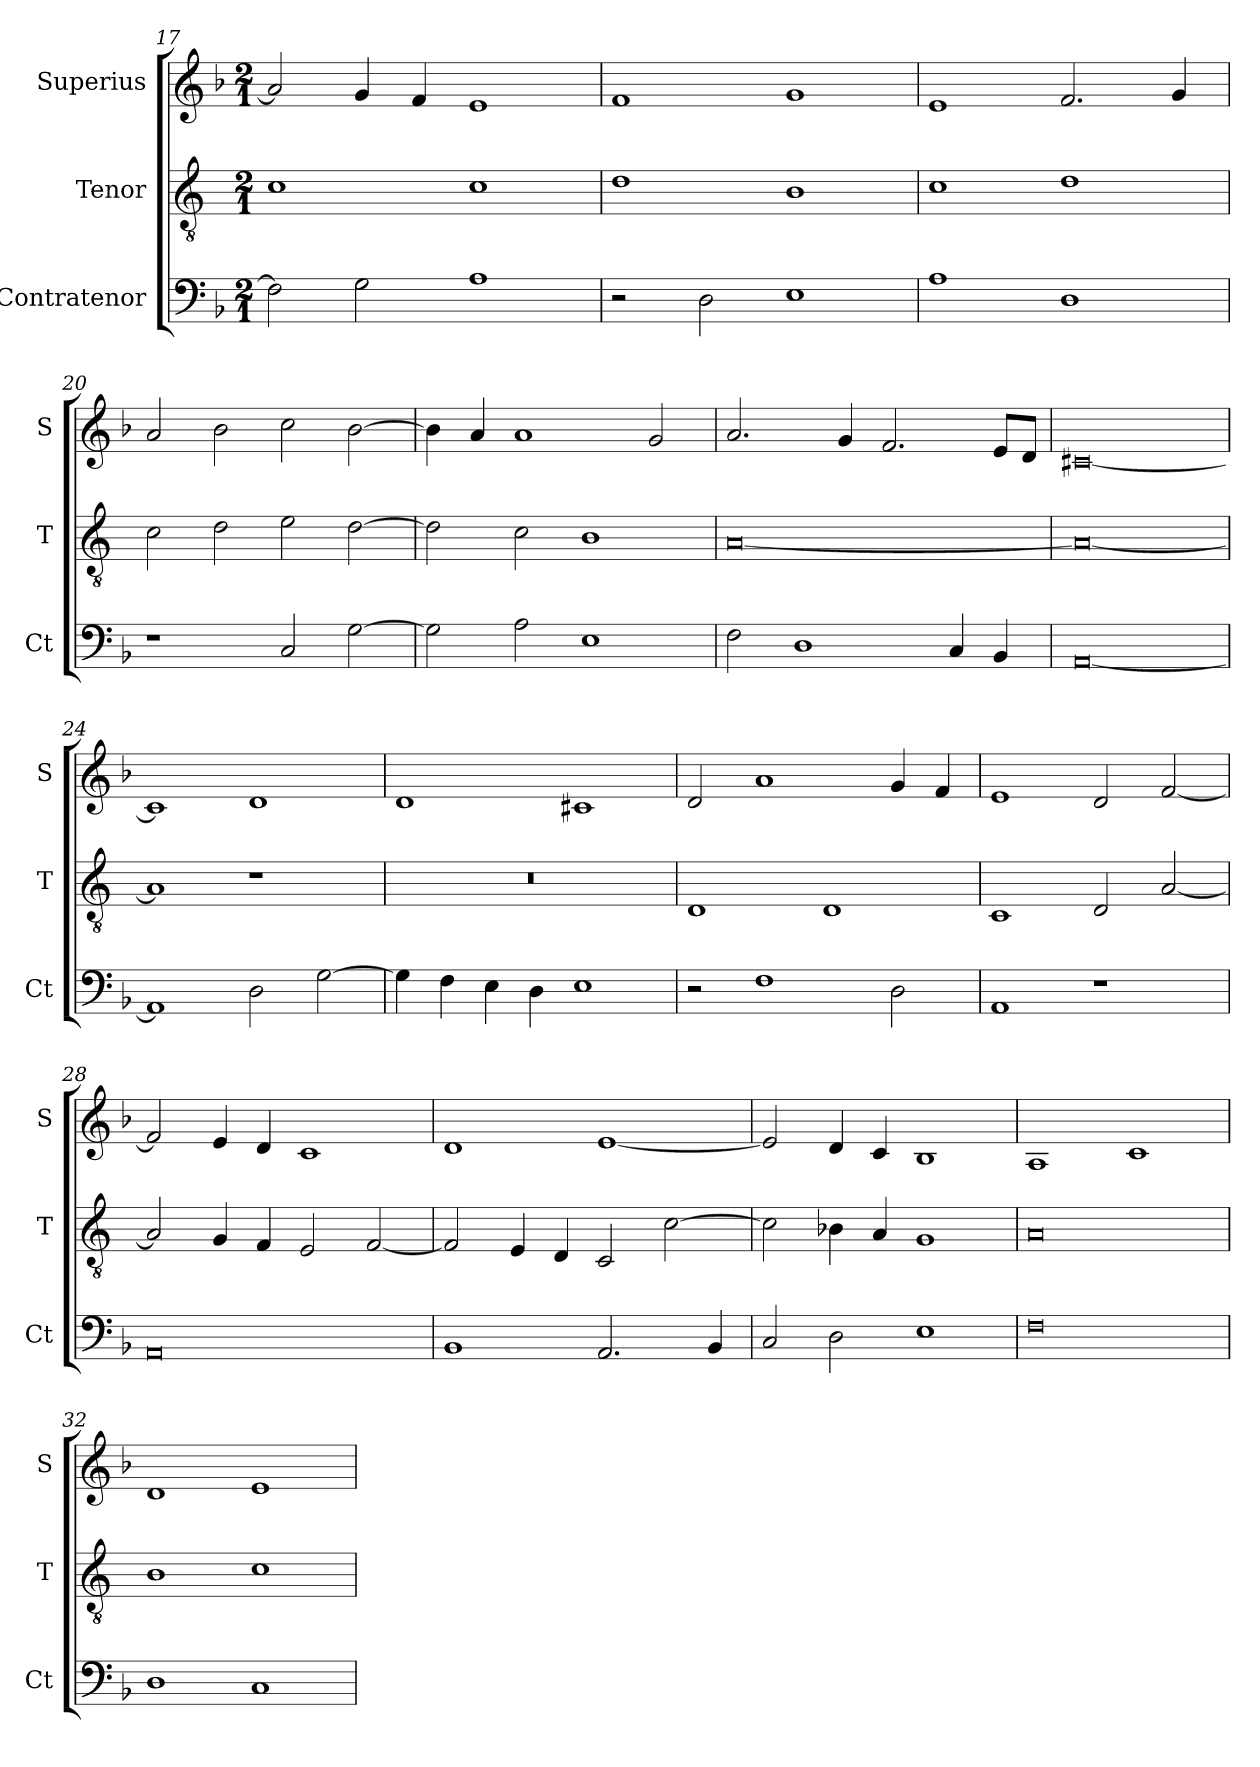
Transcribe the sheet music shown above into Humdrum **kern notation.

**kern	**kern	**kern
*part3	*part2	*part1
*staff3	*staff2	*staff1
*I"Contratenor	*I"Tenor	*I"Superius
*I'Ct	*I'T	*I'S
*clefF4	*clefGv2	*clefG2
*k[b-]	*k[]	*k[b-]
*M2/1	*M2/1	*M2/1
=17	=17	=17
2F]	1c	2a]
2G	.	4g
.	.	4f
1A	1c	1e
=18	=18	=18
2r	1d	1f
2D	.	.
1E	1B	1g
=19	=19	=19
1A	1c	1e
1D	1d	2.f
.	.	4g
=20	=20	=20
1r	2c	2a
.	2d	2b-
2C	2e	2cc
[2G	[2d	[2b-
=21	=21	=21
2G]	2d]	4b-]
.	.	4a
2A	2c	1a
1E	1B	.
.	.	2g
=22	=22	=22
2F	[0A	2.a
1D	.	.
.	.	4g
.	.	2.f
4C	.	.
4BB-	.	8eL
.	.	8dJ
=23	=23	=23
[0AA	0A_	[0c#X
=24	=24	=24
1AA]	1A]	1c#]
2D	1r	1d
[2G	.	.
=25	=25	=25
4G]	0r	1d
4F	.	.
4E	.	.
4D	.	.
1E	.	1c#X
=26	=26	=26
2r	1D	2d
1F	.	1a
.	1D	.
2D	.	4g
.	.	4f
=27	=27	=27
1AA	1C	1e
1r	2D	2d
.	[2A	[2f
=28	=28	=28
0AA	2A]	2f]
.	4G	4e
.	4F	4d
.	2E	1c
.	[2F	.
=29	=29	=29
1BB-	2F]	1d
.	4E	.
.	4D	.
2.AA	2C	[1e
.	[2c	.
4BB-	.	.
=30	=30	=30
2C	2c]	2e]
2D	4B-X	4d
.	4A	4c
1E	1G	1B-
=31	=31	=31
0F	0A	1A
.	.	1c
=32	=32	=32
1D	1B	1d
1C	1c	1e
=	=	=
*-	*-	*-
